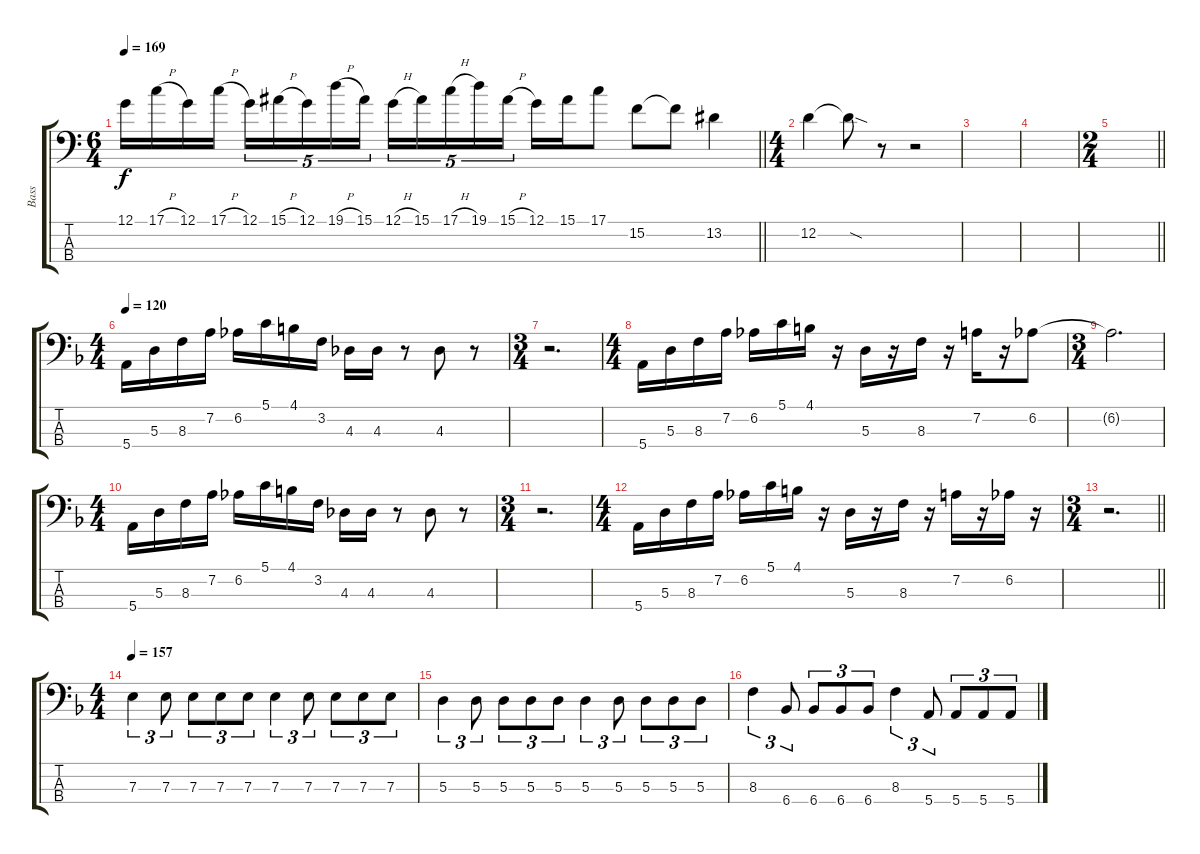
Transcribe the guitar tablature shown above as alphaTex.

\track ("Bass" "Bass") {instrument electricbassfinger}
\staff {score tabs}
\tuning (G2 D2 A1 E1) {hide}
\ts (6 4)
\tempo 169
\clef f4
\barLineRight lightlight
\ks c
12.1.16{dy f} 17.1{h}.16 12.1.16 17.1{h}.16{beam splitsecondary} 12.1.16{tu (5 4)} 15.1{h}.16{tu (5 4)} 12.1.16{tu (5 4)} 19.1{h}.16{tu (5 4)} 15.1.16{tu (5 4) beam splitsecondary} 12.1{h}.16{tu (5 4)} 15.1.16{tu (5 4)} 17.1{h}.16{tu (5 4)} 19.1.16{tu (5 4)} 15.1{h}.16{tu (5 4)} 12.1.16 15.1.16 17.1.8 15.2.8 15.2{t}.8 13.2.4 |
\ts (4 4)
12.2.4 12.2{sod t}.8 r.8 r.2 |
|
|
\ts (2 4)
\barLineRight lightlight
|
\ts (4 4)
\tempo 120
\ks f
5.4.16 5.3.16 8.3.16 7.2.16 6.2.16 5.1.16 4.1.16 3.2.16 4.3.16 4.3.16 r.8 4.3.8 r.8 |
\ts (3 4)
r.2{d} |
\ts (4 4)
5.4.16 5.3.16 8.3.16 7.2.16 6.2.16 5.1.16 4.1.16 r.16 5.3.16 r.16 8.3.16 r.16 7.2.16 r.16 6.2.8 |
\ts (3 4)
6.2{t}.2{d} |
\ts (4 4)
5.4.16 5.3.16 8.3.16 7.2.16 6.2.16 5.1.16 4.1.16 3.2.16 4.3.16 4.3.16 r.8 4.3.8 r.8 |
\ts (3 4)
r.2{d} |
\ts (4 4)
5.4.16 5.3.16 8.3.16 7.2.16 6.2.16 5.1.16 4.1.16 r.16 5.3.16 r.16 8.3.16 r.16 7.2.16 r.16 6.2.16 r.16 |
\ts (3 4)
\barLineRight lightlight
r.2{d} |
\ts (4 4)
\tempo 157
7.3.4{tu (3 2)} 7.3.8{tu (3 2)} 7.3.8{tu (3 2)} 7.3.8{tu (3 2)} 7.3.8{tu (3 2)} 7.3.4{tu (3 2)} 7.3.8{tu (3 2)} 7.3.8{tu (3 2)} 7.3.8{tu (3 2)} 7.3.8{tu (3 2)} |
5.3.4{tu (3 2)} 5.3.8{tu (3 2)} 5.3.8{tu (3 2)} 5.3.8{tu (3 2)} 5.3.8{tu (3 2)} 5.3.4{tu (3 2)} 5.3.8{tu (3 2)} 5.3.8{tu (3 2)} 5.3.8{tu (3 2)} 5.3.8{tu (3 2)} |
8.3.4{tu (3 2)} 6.4.8{tu (3 2)} 6.4.8{tu (3 2)} 6.4.8{tu (3 2)} 6.4.8{tu (3 2)} 8.3.4{tu (3 2)} 5.4.8{tu (3 2)} 5.4.8{tu (3 2)} 5.4.8{tu (3 2)} 5.4.8{tu (3 2)}
